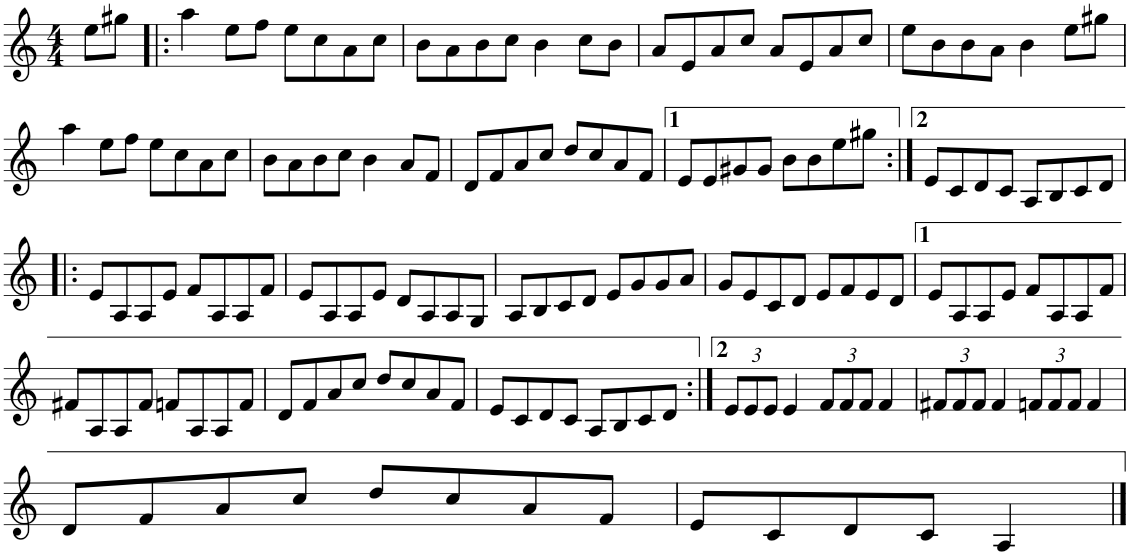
**kern
*part1
*staff1
*I"Piano
*I'Pno
*clefG2
*k[]
*M4/4
=1
8ee\L
8gg#X\J
=2!|:
4aa\
8ee\L
8ff\J
8ee\L
8cc\
8a\
8cc\J
=3
8b\L
8a\
8b\
8cc\J
4b\
8cc\L
8b\J
=4
8a/L
8e/
8a/
8cc/J
8a/L
8e/
8a/
8cc/J
=5
8ee\L
8b\
8b\
8a\J
4b\
8ee\L
8gg#X\J
!!LO:LB:g=z
=6
4aa\
8ee\L
8ff\J
8ee\L
8cc\
8a\
8cc\J
=7
8b\L
8a\
8b\
8cc\J
4b\
8a/L
8f/J
=8
8d/L
8f/
8a/
8cc/J
8dd/L
8cc/
8a/
8f/J
=9
8e/L
8e/
8g#X/
8g#/J
8b\L
8b\
8ee\
8gg#X\J
=10:|!
8e/L
8c/
8d/
8c/J
8A/L
8B/
8c/
8d/J
!!LO:LB:g=z
=11!|:
8e/L
8A/
8A/
8e/J
8f/L
8A/
8A/
8f/J
=12
8e/L
8A/
8A/
8e/J
8d/L
8A/
8A/
8G/J
=13
8A/L
8B/
8c/
8d/J
8e/L
8g/
8g/
8a/J
=14
8g/L
8e/
8c/
8d/J
8e/L
8f/
8e/
8d/J
=15
8e/L
8A/
8A/
8e/J
8f/L
8A/
8A/
8f/J
!!LO:LB:g=z
=16
8f#X/L
8A/
8A/
8f#/J
8fn/L
8A/
8A/
8f/J
=17
8d/L
8f/
8a/
8cc/J
8dd/L
8cc/
8a/
8f/J
=18
8e/L
8c/
8d/
8c/J
8A/L
8B/
8c/
8d/J
=19:|!
*Xbrackettup
12e/L
12e/
12e/J
4e/
12f/L
12f/
12f/J
4f/
=20
12f#X/L
12f#/
12f#/J
4f#/
12fn/L
12f/
12f/J
4f/
!!LO:LB:g=z
=21
8d/L
8f/
8a/
8cc/J
8dd/L
8cc/
8a/
8f/J
=22
8e/L
8c/
8d/
8c/J
4A/
==
*-
